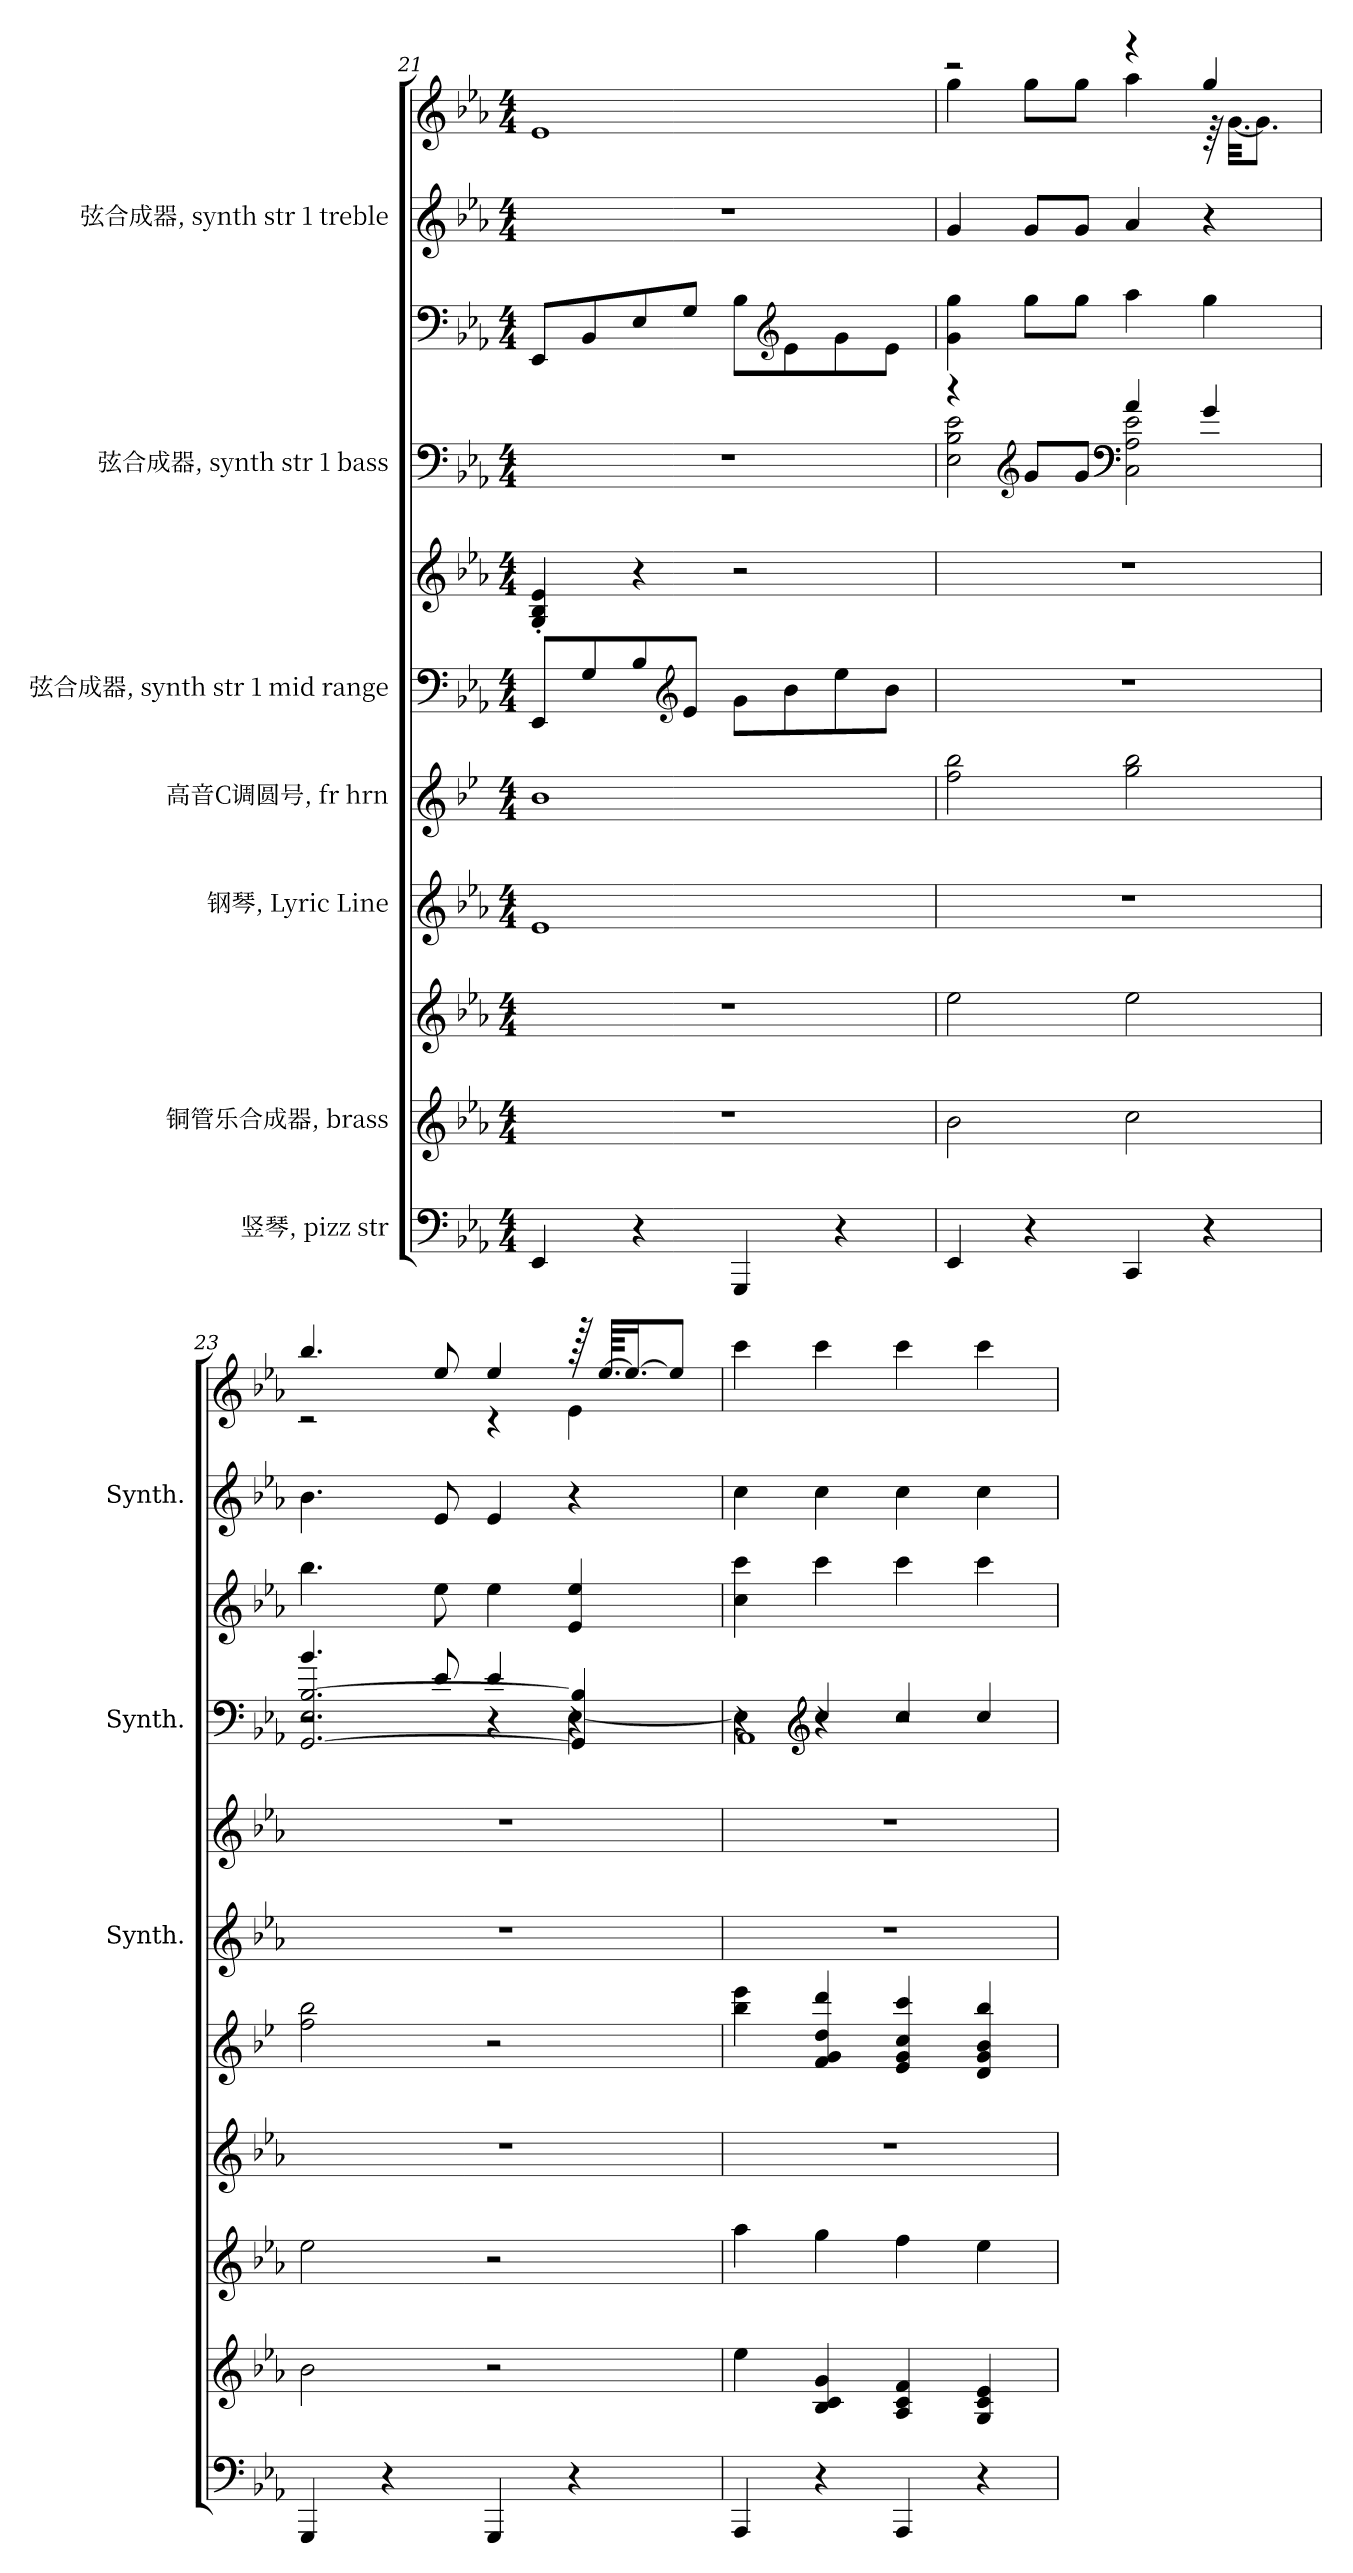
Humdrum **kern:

**kern	**kern	**kern	**kern	**kern	**kern	**kern	**kern	**kern	**kern	**kern
*part7	*part6	*part6	*part5	*part4	*part3	*part3	*part2	*part2	*part1	*part1
*staff11	*staff10	*staff9	*staff8	*staff7	*staff6	*staff5	*staff4	*staff3	*staff2	*staff1
*I"竖琴, pizz str	*I"铜管乐合成器, brass	*	*I"钢琴, Lyric Line	*I"高音C调圆号, fr hrn	*I"弦合成器, synth str 1 mid range	*	*I"弦合成器, synth str 1 bass	*	*I"弦合成器, synth str 1 treble	*
*	*	*	*	*	*I'Synth.	*	*I'Synth.	*	*I'Synth.	*
!!LO:PB:g=z
*clefF4	*clefG2	*clefG2	*clefG2	*clefG2	*clefF4	*clefG2	*clefF4	*clefF4	*clefG2	*clefG2
*	*	*	*	*ITrd4c7	*	*	*	*	*	*
*k[b-e-a-]	*k[b-e-a-]	*k[b-e-a-]	*k[b-e-a-]	*k[b-e-a-]	*k[b-e-a-]	*k[b-e-a-]	*k[b-e-a-]	*k[b-e-a-]	*k[b-e-a-]	*k[b-e-a-]
*M4/4	*M4/4	*M4/4	*M4/4	*M4/4	*M4/4	*M4/4	*M4/4	*M4/4	*M4/4	*M4/4
*MM88	*MM88	*MM88	*MM88	*MM88	*MM88	*MM88	*MM88	*MM88	*MM88	*MM88
=21	=21	=21	=21	=21	=21	=21	=21	=21	=21	=21
4EE-/	1r	1r	1e-	1e-	8EE-/L	4G/' 4B-/' 4e-/'	1r	8EE-/L	1r	1e-
.	.	.	.	.	8G/	.	.	8BB-/	.	.
4r	.	.	.	.	8B-/	4r	.	8E-/	.	.
*	*	*	*	*	*clefG2	*	*	*	*	*
.	.	.	.	.	8e-/J	.	.	8G/J	.	.
4GGG/	.	.	.	.	8g\L	2r	.	8B-\L	.	.
*	*	*	*	*	*	*	*	*clefG2	*	*
.	.	.	.	.	8b-\	.	.	8e-\	.	.
4r	.	.	.	.	8ee-\	.	.	8g\	.	.
.	.	.	.	.	8b-\J	.	.	8e-\J	.	.
=22	=22	=22	=22	=22	=22	=22	=22	=22	=22	=22
*	*	*	*	*	*	*	*^	*	*	*^
4EE-/	2b-\	2ee-\	1r	2b-\ 2ee-\	1r	1r	4r	2E-\ 2B-\ 2e-\	4g\ 4gg\	4g/	2r	4gg\
*	*	*	*	*	*	*	*clefG2	*	*	*	*	*
4r	.	.	.	.	.	.	8g/L	.	8gg\L	8g/L	.	8gg\L
.	.	.	.	.	.	.	8g/J	.	8gg\J	8g/J	.	8gg\J
*	*	*	*	*	*	*	*clefF4	*	*	*	*	*
4CC/	2cc\	2ee-\	.	2cc\ 2ee-\	.	.	4a-/	2C\ 2A-\ 2e-\	4aa-\	4a-/	4r	4aa-\
4r	.	.	.	.	.	.	4g/	.	4gg\	4r	4gg/	64r
.	.	.	.	.	.	.	.	.	.	.	.	[32.g\KKL
.	.	.	.	.	.	.	.	.	.	.	.	8.g\J]
=23	=23	=23	=23	=23	=23	=23	=23	=23	=23	=23	=23	=23
*	*	*	*	*	*	*	*	*^	*	*	*	*
4GGG/	2b-\	2ee-\	1r	2b-\ 2ee-\	1r	1r	4.b-/	2r	[2.GG/ 2.E-/ [2.B-/	4.bb-\	4.b-\	4.bb-/	2r
4r	.	.	.	.	.	.	.	.	.	.	.	.	.
.	.	.	.	.	.	.	8e-/	.	.	8ee-\	8e-/	8ee-/	.
4GGG/	2r	2r	.	2r	.	.	4e-/	4r	.	4ee-\	4e-/	4ee-/	4r
4r	.	.	.	.	.	.	4r	[4E-\	4GG/] 4B-/]	4e-/ 4ee-/	4r	128r	4e-\
.	.	.	.	.	.	.	.	.	.	.	.	[64.ee-/KKLL	.
.	.	.	.	.	.	.	.	.	.	.	.	16.ee-/J_	.
.	.	.	.	.	.	.	.	.	.	.	.	8ee-/J]	.
*	*	*	*	*	*	*	*	*	*	*	*	*v	*v
!!LO:PB:g=z
=24	=24	=24	=24	=24	=24	=24	=24	=24	=24	=24	=24	=24
4AAA-/	4ee-\	4aa-\	1r	4ee-\ 4aa-\	1r	1r	4r	4E-\]	1AA-	4cc\ 4ccc\	4cc\	4ccc\
*	*	*	*	*	*	*	*clefG2	*	*	*	*	*
4r	4B-/ 4c/ 4g/	4gg\	.	4B-/ 4c/ 4g/ 4gg/	.	.	4cc/	4r	.	4ccc\	4cc\	4ccc\
4AAA-/	4A-/ 4c/ 4f/	4ff\	.	4A-/ 4c/ 4f/ 4ff/	.	.	4cc/	2r	.	4ccc\	4cc\	4ccc\
4r	4G/ 4c/ 4e-/	4ee-\	.	4G/ 4c/ 4e-/ 4ee-/	.	.	4cc/	.	.	4ccc\	4cc\	4ccc\
*	*	*	*	*	*	*	*v	*v	*v	*	*	*
=	=	=	=	=	=	=	=	=	=	=
*-	*-	*-	*-	*-	*-	*-	*-	*-	*-	*-
